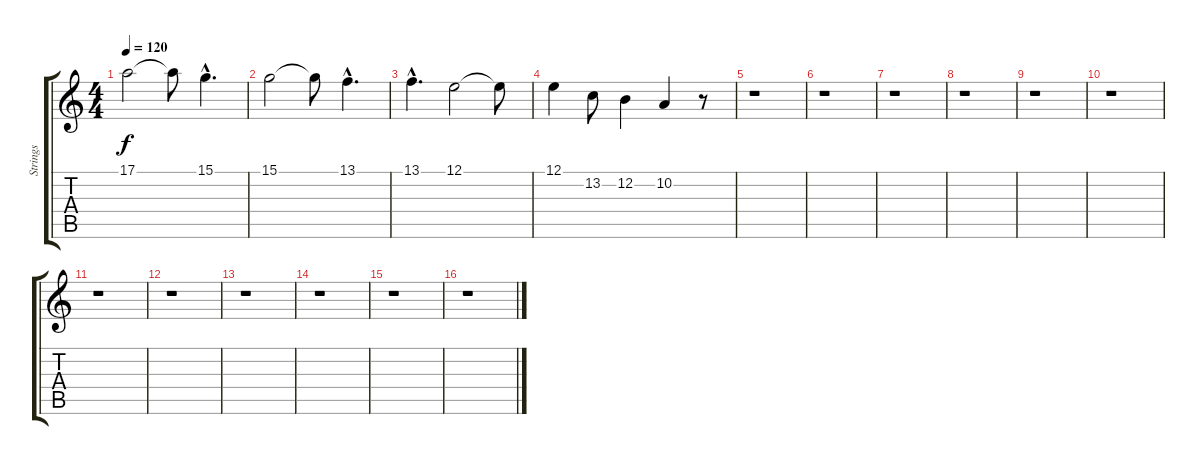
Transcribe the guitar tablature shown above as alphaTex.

\track ("Strings" "Strings") {instrument stringensemble2}
\staff {score tabs}
\tuning (E4 B3 G3 D3 A2 E2) {hide}
\ts (4 4)
\tempo 120
\clef g2
\ks c
17.1.2{dy f} 17.1{t}.8 15.1{hac}.4{d} |
15.1.2 15.1{t}.8 13.1{hac}.4{d} |
13.1{hac}.4{d} 12.1.2 12.1{t}.8 |
12.1.4 13.2.8 12.2.4 10.2.4 r.8 |
r.1 |
r.1 |
r.1 |
r.1 |
r.1 |
r.1 |
r.1 |
r.1 |
r.1 |
r.1 |
r.1 |
r.1
